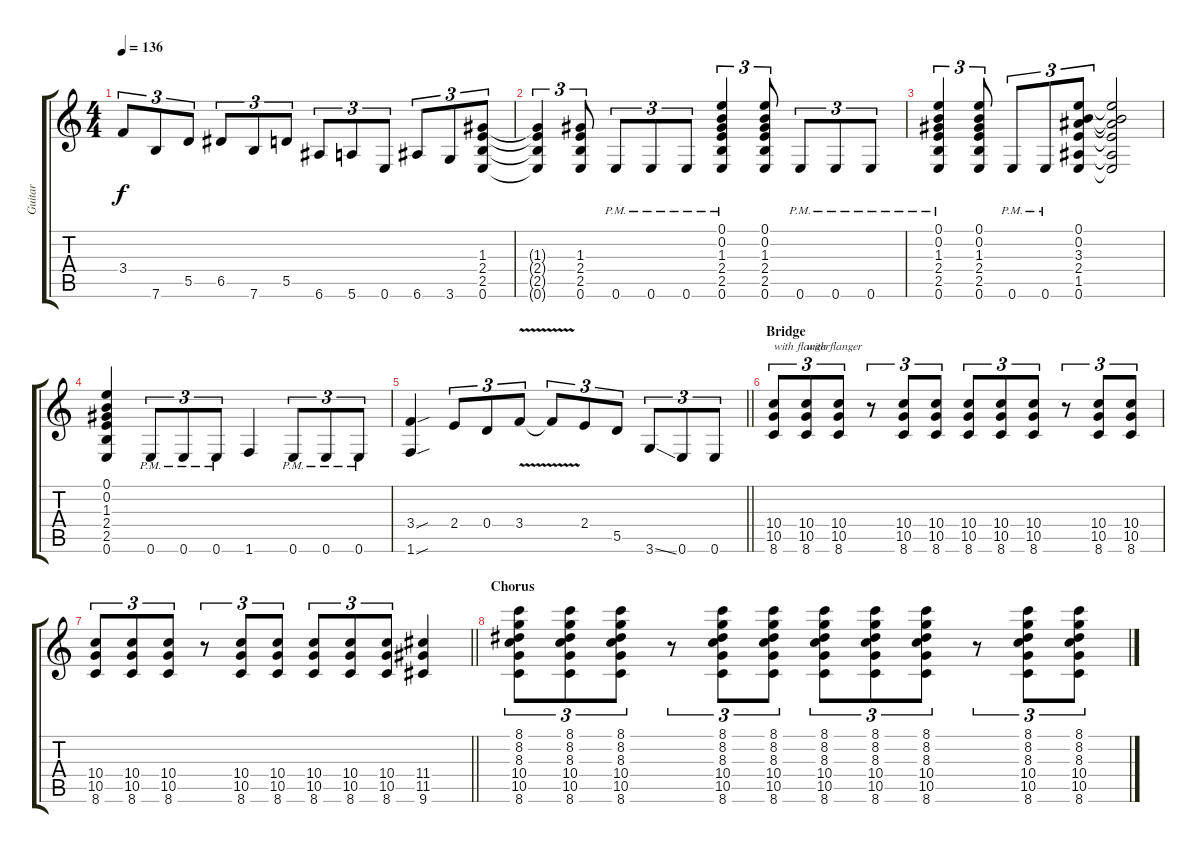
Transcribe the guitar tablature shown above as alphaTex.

\track ("Guitar" "Guitar") {instrument distortionguitar}
\staff {score tabs}
\tuning (E4 B3 G3 D3 A2 E2) {hide}
\ts (4 4)
\tempo 136
\clef g2
\ks c
3.4.8{tu (3 2) dy f} 7.6.8{tu (3 2)} 5.5.8{tu (3 2)} 6.5.8{tu (3 2)} 7.6.8{tu (3 2)} 5.5.8{tu (3 2)} 6.6.8{tu (3 2)} 5.6.8{tu (3 2)} 0.6.8{tu (3 2)} 6.6.8{tu (3 2)} 3.6.8{tu (3 2)} (1.3 2.4 2.5 0.6).8{tu (3 2)} |
(1.3{t} 2.4{t} 2.5{t} 0.6{t}).4{tu (3 2)} (1.3 2.4 2.5 0.6).8{tu (3 2)} 0.6{pm}.8{tu (3 2)} 0.6{pm}.8{tu (3 2)} 0.6{pm}.8{tu (3 2)} (0.1 0.2 1.3 2.4 2.5 0.6{pm}).4{tu (3 2)} (0.1 0.2 1.3 2.4 2.5 0.6).8{tu (3 2)} 0.6{pm}.8{tu (3 2)} 0.6{pm}.8{tu (3 2)} 0.6{pm}.8{tu (3 2)} |
(0.1 0.2 1.3 2.4 2.5 0.6{pm}).4{tu (3 2)} (0.1 0.2 1.3 2.4 2.5 0.6).8{tu (3 2)} 0.6{pm}.8{tu (3 2)} 0.6{pm}.8{tu (3 2)} (0.1 0.2 3.3 2.4 1.5 0.6).8{tu (3 2)} (0.1{t} 0.2{t} 3.3{t} 2.4{t} 1.5{t} 0.6{t}).2 |
(0.1 0.2 1.3 2.4 2.5 0.6).4 0.6{pm}.8{tu (3 2)} 0.6{pm}.8{tu (3 2)} 0.6{pm}.8{tu (3 2)} 1.6.4 0.6{pm}.8{tu (3 2)} 0.6{pm}.8{tu (3 2)} 0.6{pm}.8{tu (3 2)} |
\barLineRight lightlight
(3.4{sou} 1.6{sou}).4 2.4.8{tu (3 2)} 0.4.8{tu (3 2)} 3.4{v}.8{tu (3 2)} 3.4{t}.8{tu (3 2)} 2.4.8{tu (3 2)} 5.5.8{tu (3 2)} 3.6{ss}.8{tu (3 2)} 0.6.8{tu (3 2)} 0.6.8{tu (3 2)} |
\section ("" "Bridge")
(10.4 10.5 8.6).8{tu (3 2) txt "with flanger" volume 0 balance 8} (10.4 10.5 8.6).8{tu (3 2) txt "with flanger" volume 12 balance 8} (10.4 10.5 8.6).8{tu (3 2)} r.8{tu (3 2)} (10.4 10.5 8.6).8{tu (3 2)} (10.4 10.5 8.6).8{tu (3 2)} (10.4 10.5 8.6).8{tu (3 2)} (10.4 10.5 8.6).8{tu (3 2)} (10.4 10.5 8.6).8{tu (3 2)} r.8{tu (3 2)} (10.4 10.5 8.6).8{tu (3 2)} (10.4 10.5 8.6).8{tu (3 2)} |
\barLineRight lightlight
(10.4 10.5 8.6).8{tu (3 2)} (10.4 10.5 8.6).8{tu (3 2)} (10.4 10.5 8.6).8{tu (3 2)} r.8{tu (3 2)} (10.4 10.5 8.6).8{tu (3 2)} (10.4 10.5 8.6).8{tu (3 2)} (10.4 10.5 8.6).8{tu (3 2) balance 16} (10.4 10.5 8.6).8{tu (3 2)} (10.4 10.5 8.6).8{tu (3 2)} (11.4 11.5 9.6).4 |
\section ("" "Chorus")
(8.1 8.2 8.3 10.4 10.5 8.6).8{tu (3 2)} (8.1 8.2 8.3 10.4 10.5 8.6).8{tu (3 2)} (8.1 8.2 8.3 10.4 10.5 8.6).8{tu (3 2)} r.8{tu (3 2)} (8.1 8.2 8.3 10.4 10.5 8.6).8{tu (3 2)} (8.1 8.2 8.3 10.4 10.5 8.6).8{tu (3 2)} (8.1 8.2 8.3 10.4 10.5 8.6).8{tu (3 2)} (8.1 8.2 8.3 10.4 10.5 8.6).8{tu (3 2)} (8.1 8.2 8.3 10.4 10.5 8.6).8{tu (3 2)} r.8{tu (3 2)} (8.1 8.2 8.3 10.4 10.5 8.6).8{tu (3 2)} (8.1 8.2 8.3 10.4 10.5 8.6).8{tu (3 2)}
